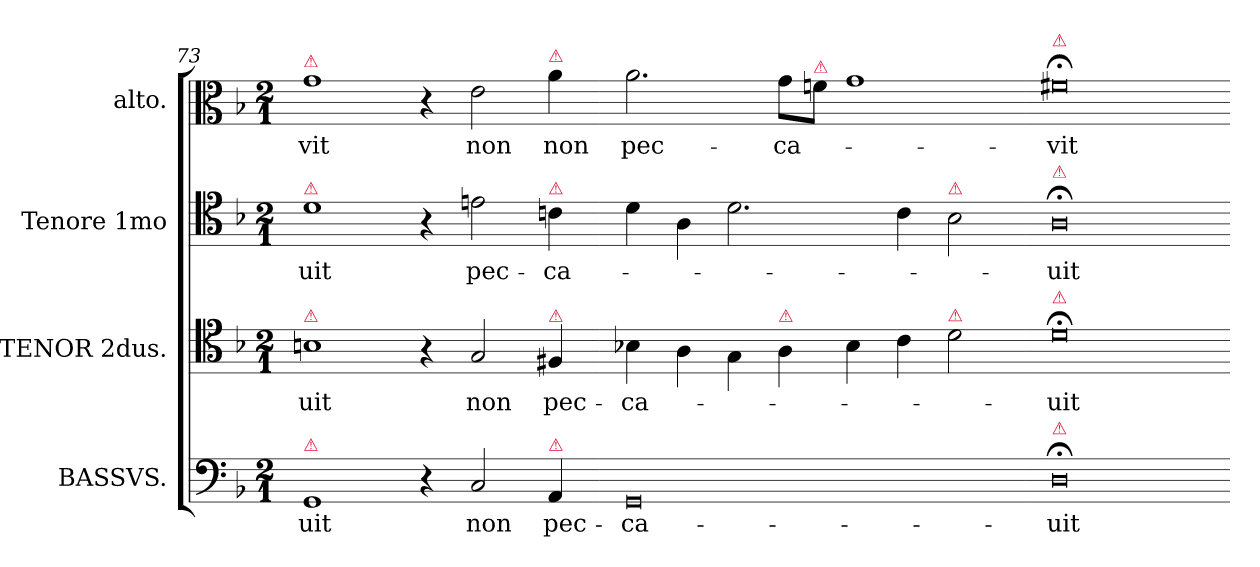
**kern	**text	**kern	**text	**kern	**text	**kern	**text
*part4	*part4	*part3	*part3	*part2	*part2	*part1	*part1
*staff4	*staff4	*staff3	*staff3	*staff2	*staff2	*staff1	*staff1
*I"BASSVS.	*	*I"TENOR 2dus.	*	*I"Tenore 1mo	*	*I"alto.	*
*I'B	*	*I'T II	*	*I'T I	*	*I'A	*
*clefF4	*	*clefC4	*	*clefC4	*	*clefC3	*
*k[b-]	*	*k[b-]	*	*k[b-]	*	*k[b-]	*
*M2/1	*	*M2/1	*	*M2/1	*	*M2/1	*
=73	=73	=73	=73	=73	=73	=73	=73
!	!	!	!	!	!	!LO:TX:a:color=crimson:t=⚠	!
!	!	!	!	!LO:TX:a:color=crimson:t=⚠	!	!	!
!	!	!LO:TX:a:color=crimson:t=⚠	!	!	!	!	!
!LO:TX:a:color=crimson:t=⚠	!	!	!	!	!	!	!
!	!LO:LY:i	!	!LO:LY:i	!	!	!	!
1GG/	-uit	1Bn\	-uit	1d\	-uit	1g\	-vit
4r	.	4r	.	4r	.	4r	.
!	!LO:LY:i	!	!	!	!LO:LY:i	!	!
2C/	non	2G/	non	2en\	pec-	2e\	non
!	!	!	!	!	!	!LO:TX:a:color=crimson:t=⚠	!
!	!	!	!	!LO:TX:a:color=crimson:t=⚠	!	!	!
!	!	!LO:TX:a:color=crimson:t=⚠	!	!	!	!	!
!LO:TX:a:color=crimson:t=⚠	!	!	!	!	!	!	!
!	!LO:LY:i	!	!	!	!LO:LY:i	!	!
4AA/	pec-	4F#X/	pec-	4cn\	-ca-	4a\	non
=74-	=74-	=74-	=74-	=74-	=74-	=74-	=74-
!	!LO:LY:i	!	!	!	!	!	!
0GG/	-ca-	4B-X\	-ca-	4d\	.	2.a\	pec-
.	.	4A\	.	4A\	.	.	.
.	.	4G\	.	2.d\	.	.	.
!	!	!LO:TX:a:color=crimson:t=⚠	!	!	!	!	!
.	.	4A\	.	.	.	8g\L	-ca-
!	!	!	!	!	!	!LO:TX:a:color=crimson:t=⚠	!
.	.	.	.	.	.	8fn\J	.
.	.	4B-\	.	.	.	1g\	.
.	.	4c\	.	4c\	.	.	.
!	!	!	!	!LO:TX:a:color=crimson:t=⚠	!	!	!
!	!	!LO:TX:a:color=crimson:t=⚠	!	!	!	!	!
.	.	2d\	.	2B-\	.	.	.
=75-	=75-	=75-	=75-	=75-	=75-	=75-	=75-
!	!	!	!	!	!	!LO:TX:a:color=crimson:t=⚠	!
!	!	!	!	!LO:TX:a:color=crimson:t=⚠	!	!	!
!	!	!LO:TX:a:color=crimson:t=⚠	!	!	!	!	!
!LO:TX:a:color=crimson:t=⚠	!	!	!	!	!	!	!
!	!LO:LY:i	!	!	!	!LO:LY:i	!	!
0D;<;\	-uit	0d;<;\	-uit	0A;<;\	-uit	0f#X;<;\	-vit
=-	=-	=-	=-	=-	=-	=-	=-
*-	*-	*-	*-	*-	*-	*-	*-
